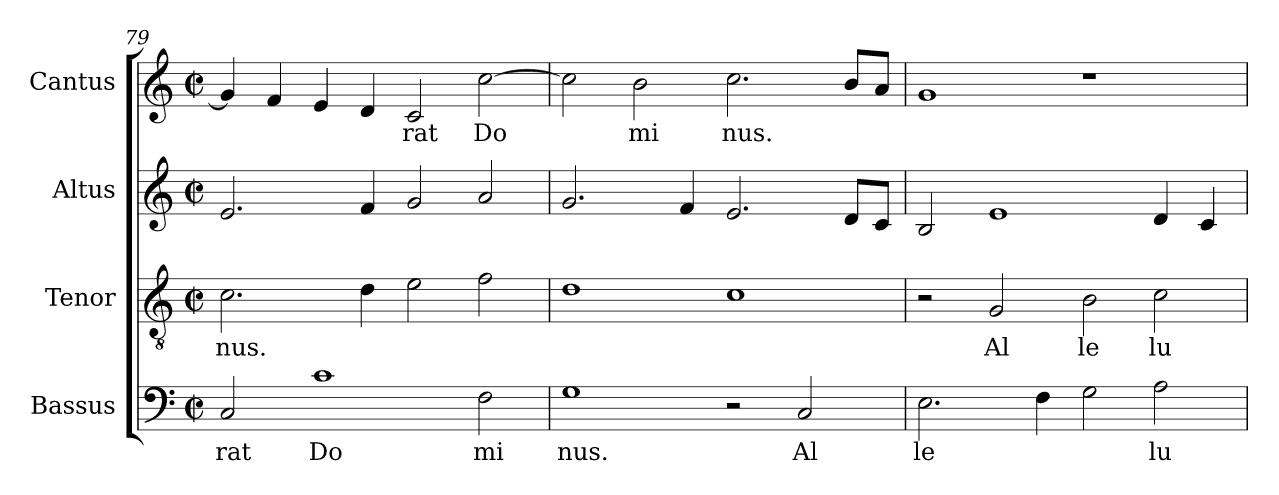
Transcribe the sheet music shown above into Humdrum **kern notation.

**kern	**text	**kern	**text	**kern	**kern	**text
*part4	*part4	*part3	*part3	*part2	*part1	*part1
*staff4	*staff4	*staff3	*staff3	*staff2	*staff1	*staff1
*I"Bassus	*	*I"Tenor	*	*I"Altus	*I"Cantus	*
*clefF4	*	*clefGv2	*	*clefG2	*clefG2	*
*M2/2	*	*M2/2	*	*M2/2	*M2/2	*
*met(c|)	*	*met(c|)	*	*met(c|)	*met(c|)	*
=79	=79	=79	=79	=79	=79	=79
!	!LO:LY:b:cj	!	!LO:LY:b	!	!	!
2C/	rat	2.c\	nus.	2.e/	4g/]	.
.	.	.	.	.	4f/	.
!	!LO:LY:b:cj	!	!	!	!	!
1c	Do	.	.	.	4e/	.
.	.	4d\	.	4f/	4d/	.
!	!	!	!	!	!	!LO:LY:b:cj
.	.	2e\	.	2g/	2c/	rat
!	!LO:LY:b:cj	!	!	!	!	!LO:LY:b
2F\	mi	2f\	.	2a/	[>2cc\	Do
=80	=80	=80	=80	=80	=80	=80
!	!LO:LY:b:cj	!	!	!	!	!
1G	nus.	1d	.	2.g/	2cc\]	.
!	!	!	!	!	!	!LO:LY:b:cj
.	.	.	.	.	2b\	mi
.	.	.	.	4f/	.	.
!	!	!	!	!	!	!LO:LY:b
2r	.	1c	.	2.e/	2.cc\	nus.
!	!LO:LY:b:cj	!	!	!	!	!
2C/	Al	.	.	.	.	.
.	.	.	.	8d/L	8b/L	.
.	.	.	.	8c/J	8a/J	.
=81	=81	=81	=81	=81	=81	=81
!	!LO:LY:b:cj	!	!	!	!	!
2.E\	le	2r	.	2B/	1g	.
!	!	!	!LO:LY:b:cj	!	!	!
.	.	2G/	Al	1e	.	.
4F\	.	.	.	.	.	.
!	!	!	!LO:LY:b:cj	!	!	!
2G\	.	2B\	le	.	1r	.
!	!LO:LY:b:cj	!	!LO:LY:b:cj	!	!	!
2A\	lu	2c\	lu	4d/	.	.
.	.	.	.	4c/	.	.
=	=	=	=	=	=	=
*-	*-	*-	*-	*-	*-	*-
